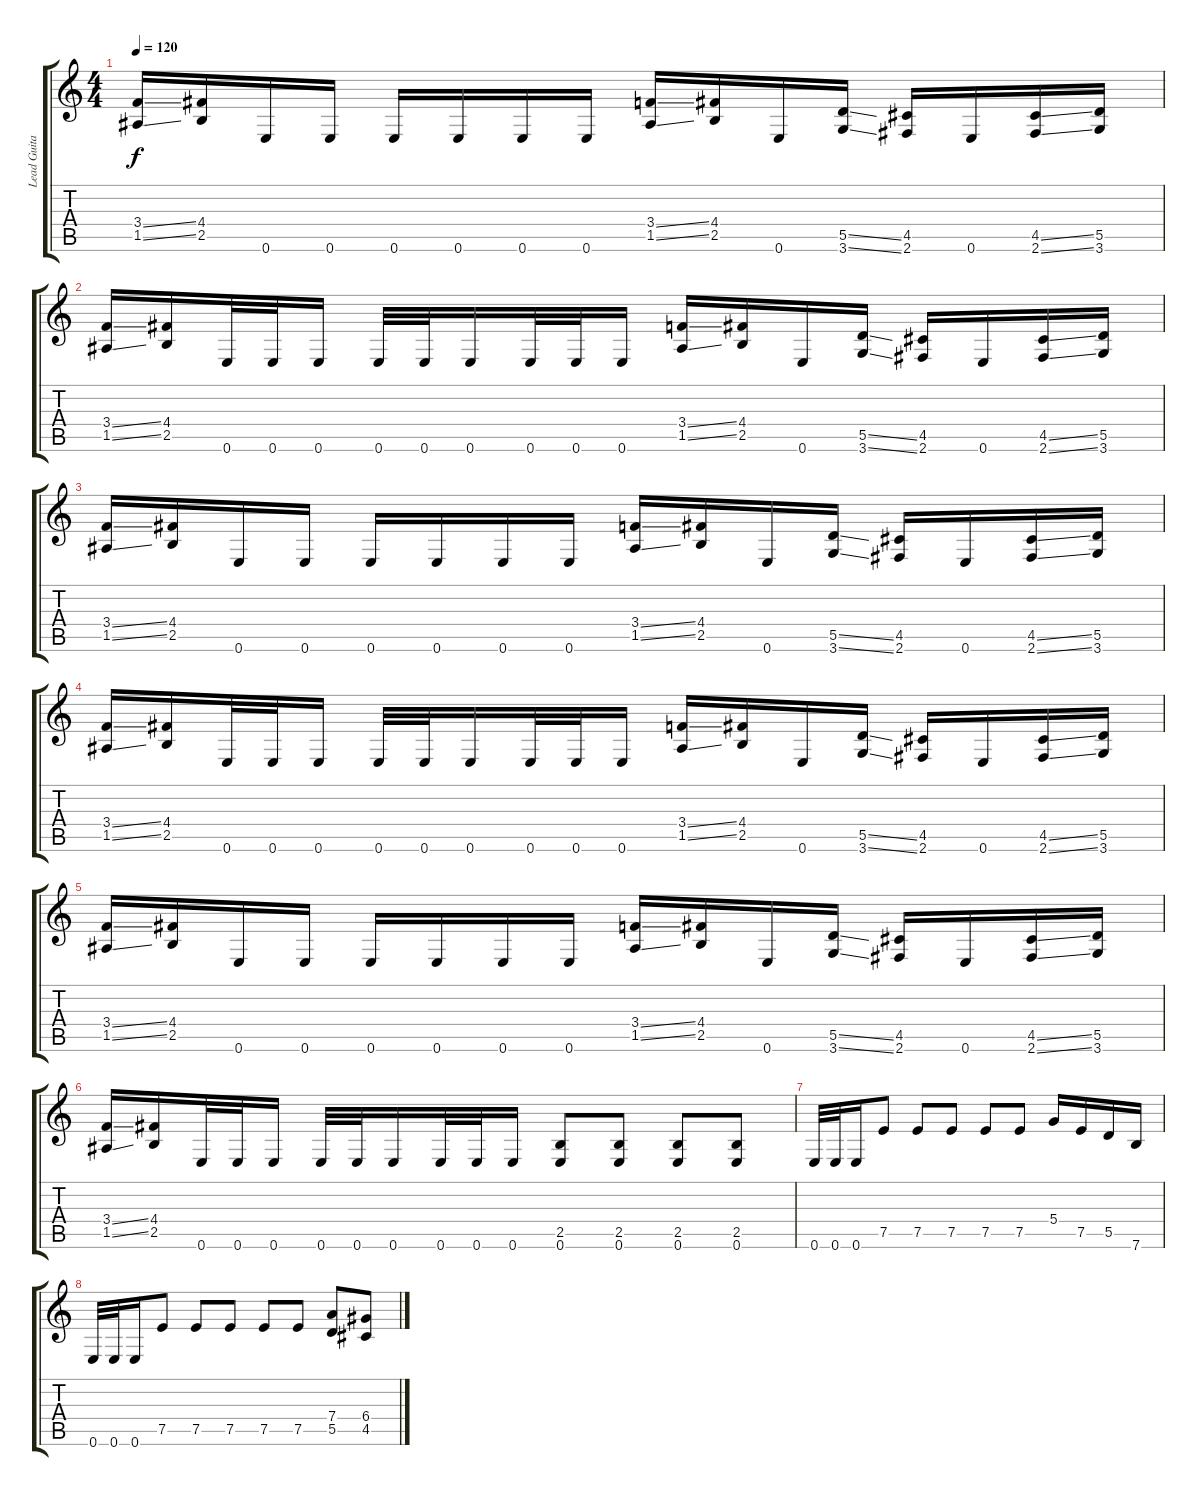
\track ("Lead Guitar" "Lead Guita") {instrument distortionguitar}
\staff {score tabs}
\tuning (E4 B3 G3 D3 A2 E2) {hide}
\ts (4 4)
\tempo 120
\clef g2
\ks c
(3.4{ss} 1.5{ss}).16{dy f} (4.4 2.5).16 0.6.16 0.6.16 0.6.16 0.6.16 0.6.16 0.6.16 (3.4{ss} 1.5{ss}).16 (4.4 2.5).16 0.6.16 (5.5{ss} 3.6{ss}).16 (4.5 2.6).16 0.6.16 (4.5{ss} 2.6{ss}).16 (5.5 3.6).16 |
(3.4{ss} 1.5{ss}).16 (4.4 2.5).16 0.6.32 0.6.32 0.6.16 0.6.32 0.6.32 0.6.16 0.6.32 0.6.32 0.6.16 (3.4{ss} 1.5{ss}).16 (4.4 2.5).16 0.6.16 (5.5{ss} 3.6{ss}).16 (4.5 2.6).16 0.6.16 (4.5{ss} 2.6{ss}).16 (5.5 3.6).16 |
(3.4{ss} 1.5{ss}).16 (4.4 2.5).16 0.6.16 0.6.16 0.6.16 0.6.16 0.6.16 0.6.16 (3.4{ss} 1.5{ss}).16 (4.4 2.5).16 0.6.16 (5.5{ss} 3.6{ss}).16 (4.5 2.6).16 0.6.16 (4.5{ss} 2.6{ss}).16 (5.5 3.6).16 |
(3.4{ss} 1.5{ss}).16 (4.4 2.5).16 0.6.32 0.6.32 0.6.16 0.6.32 0.6.32 0.6.16 0.6.32 0.6.32 0.6.16 (3.4{ss} 1.5{ss}).16 (4.4 2.5).16 0.6.16 (5.5{ss} 3.6{ss}).16 (4.5 2.6).16 0.6.16 (4.5{ss} 2.6{ss}).16 (5.5 3.6).16 |
(3.4{ss} 1.5{ss}).16 (4.4 2.5).16 0.6.16 0.6.16 0.6.16 0.6.16 0.6.16 0.6.16 (3.4{ss} 1.5{ss}).16 (4.4 2.5).16 0.6.16 (5.5{ss} 3.6{ss}).16 (4.5 2.6).16 0.6.16 (4.5{ss} 2.6{ss}).16 (5.5 3.6).16 |
(3.4{ss} 1.5{ss}).16 (4.4 2.5).16 0.6.32 0.6.32 0.6.16 0.6.32 0.6.32 0.6.16 0.6.32 0.6.32 0.6.16 (2.5 0.6).8 (2.5 0.6).8 (2.5 0.6).8 (2.5 0.6).8 |
0.6.32 0.6.32 0.6.16 7.5.8 7.5.8 7.5.8 7.5.8 7.5.8 5.4.16 7.5.16 5.5.16 7.6.16 |
0.6.32 0.6.32 0.6.16 7.5.8 7.5.8 7.5.8 7.5.8 7.5.8 (7.4 5.5).8 (6.4 4.5).8
